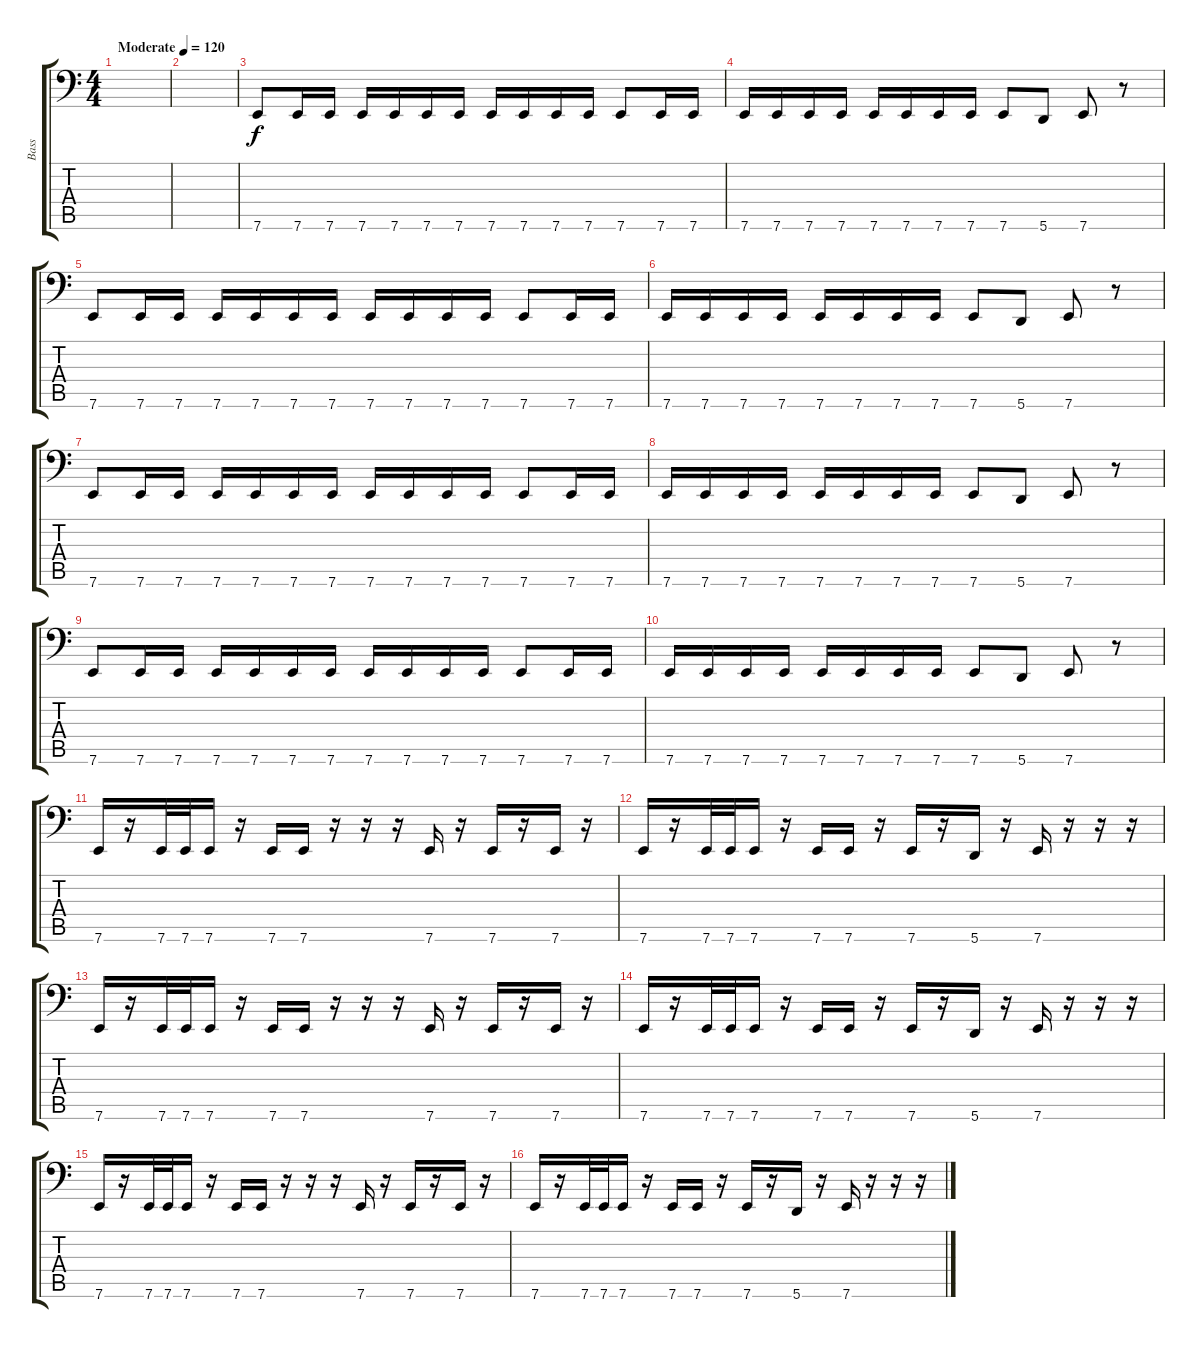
\track ("Bass" "Bass") {instrument electricbasspick}
\staff {score tabs}
\tuning (C3 G2 D2 A1 E1 A0) {hide}
\ts (4 4)
\tempo (120 "Moderate")
\clef f4
\ks c
|
|
7.6.8 7.6.16 7.6.16 7.6.16 7.6.16 7.6.16 7.6.16 7.6.16 7.6.16 7.6.16 7.6.16 7.6.8 7.6.16 7.6.16 |
7.6.16 7.6.16 7.6.16 7.6.16 7.6.16 7.6.16 7.6.16 7.6.16 7.6.8 5.6.8 7.6.8 r.8 |
7.6.8 7.6.16 7.6.16 7.6.16 7.6.16 7.6.16 7.6.16 7.6.16 7.6.16 7.6.16 7.6.16 7.6.8 7.6.16 7.6.16 |
7.6.16 7.6.16 7.6.16 7.6.16 7.6.16 7.6.16 7.6.16 7.6.16 7.6.8 5.6.8 7.6.8 r.8 |
7.6.8 7.6.16 7.6.16 7.6.16 7.6.16 7.6.16 7.6.16 7.6.16 7.6.16 7.6.16 7.6.16 7.6.8 7.6.16 7.6.16 |
7.6.16 7.6.16 7.6.16 7.6.16 7.6.16 7.6.16 7.6.16 7.6.16 7.6.8 5.6.8 7.6.8 r.8 |
7.6.8 7.6.16 7.6.16 7.6.16 7.6.16 7.6.16 7.6.16 7.6.16 7.6.16 7.6.16 7.6.16 7.6.8 7.6.16 7.6.16 |
7.6.16 7.6.16 7.6.16 7.6.16 7.6.16 7.6.16 7.6.16 7.6.16 7.6.8 5.6.8 7.6.8 r.8 |
7.6.16 r.16 7.6.32 7.6.32 7.6.16 r.16 7.6.16 7.6.16 r.16 r.16 r.16 7.6.16 r.16 7.6.16 r.16 7.6.16 r.16 |
7.6.16 r.16 7.6.32 7.6.32 7.6.16 r.16 7.6.16 7.6.16 r.16 7.6.16 r.16 5.6.16 r.16 7.6.16 r.16 r.16 r.16 |
7.6.16 r.16 7.6.32 7.6.32 7.6.16 r.16 7.6.16 7.6.16 r.16 r.16 r.16 7.6.16 r.16 7.6.16 r.16 7.6.16 r.16 |
7.6.16 r.16 7.6.32 7.6.32 7.6.16 r.16 7.6.16 7.6.16 r.16 7.6.16 r.16 5.6.16 r.16 7.6.16 r.16 r.16 r.16 |
7.6.16 r.16 7.6.32 7.6.32 7.6.16 r.16 7.6.16 7.6.16 r.16 r.16 r.16 7.6.16 r.16 7.6.16 r.16 7.6.16 r.16 |
7.6.16 r.16 7.6.32 7.6.32 7.6.16 r.16 7.6.16 7.6.16 r.16 7.6.16 r.16 5.6.16 r.16 7.6.16 r.16 r.16 r.16
